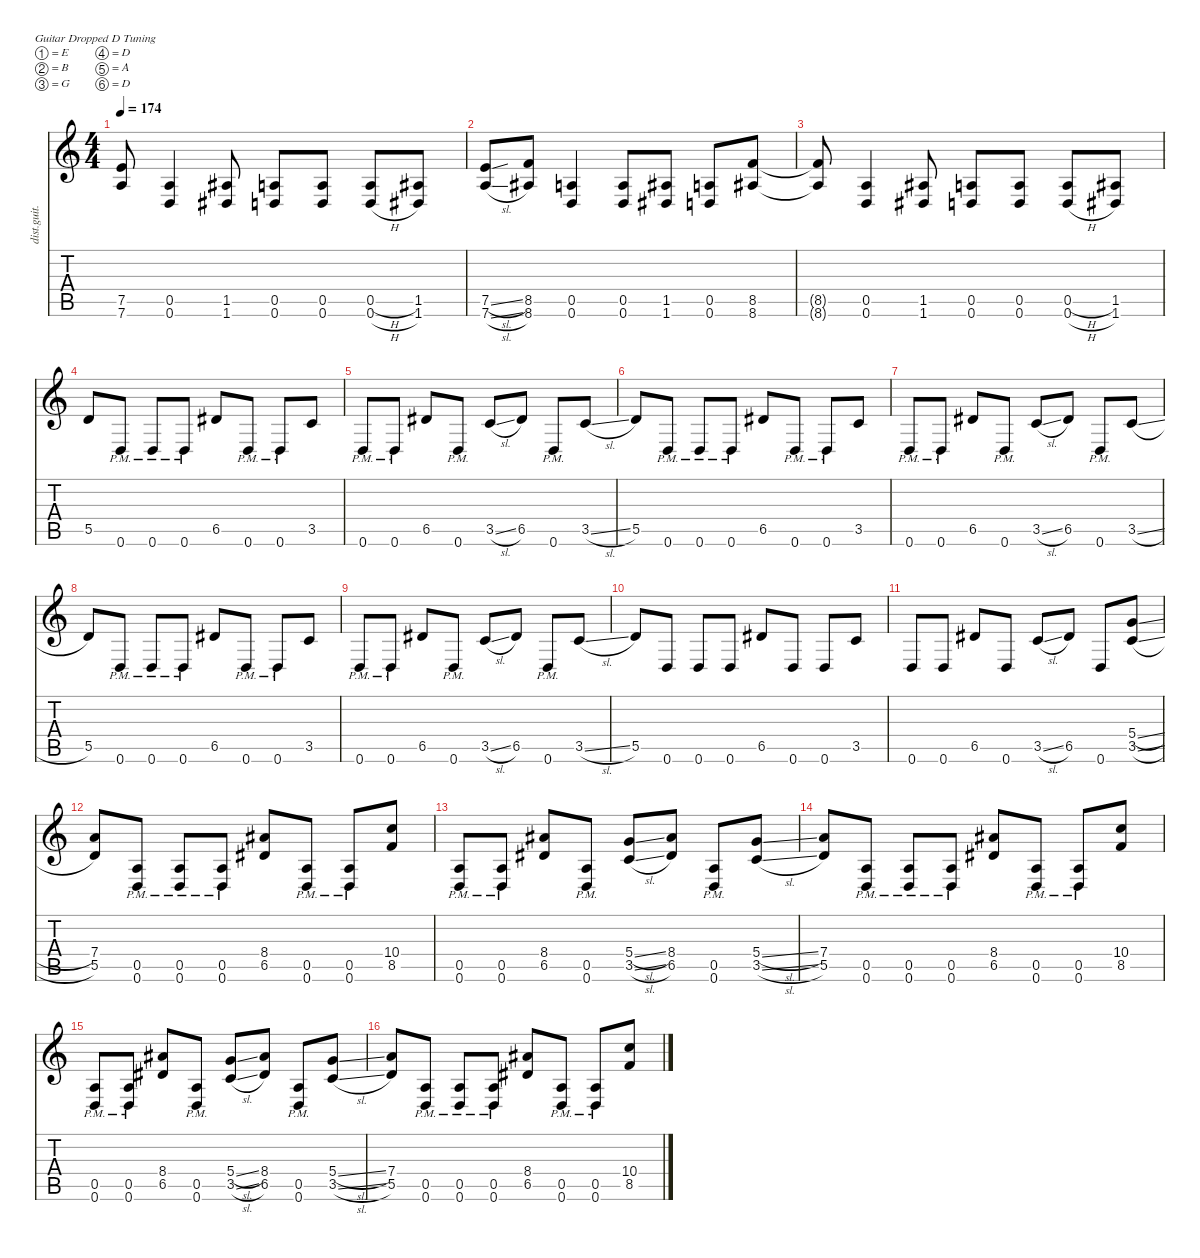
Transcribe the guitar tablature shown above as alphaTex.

\defaultSystemsLayout 4
\hideDynamics
\bracketExtendMode nobrackets
\track ("Дорожка 1" "dist.guit.") {instrument distortionguitar}
\staff {score tabs}
\tuning (E4 B3 G3 D3 A2 D2)
\ts (4 4)
\tempo 174
\clef g2
\ks c
(7.5 7.6).8{dy f beam Up} (0.5 0.6).4{beam Up} (1.5{acc #} 1.6{acc #}).8{beam Up} (0.5 0.6).8{beam Up} (0.5 0.6).8{beam Up} (0.5{h} 0.6{h}).8{beam Up} (1.5{acc #} 1.6{acc #}).8{beam Up} |
(7.5{sl} 7.6{sl}).8{beam Up} (8.5 8.6{acc #}).8{beam Up} (0.5 0.6).4{beam Up} (0.5 0.6).8{beam Up} (1.5{acc #} 1.6{acc #}).8{beam Up} (0.5 0.6).8{beam Up} (8.5 8.6{acc #}).8{beam Up} |
(8.5{t} 8.6{t acc #}).8{beam Up} (0.5 0.6).4{beam Up} (1.5{acc #} 1.6{acc #}).8{beam Up} (0.5 0.6).8{beam Up} (0.5 0.6).8{beam Up} (0.5{h} 0.6{h}).8{beam Up} (1.5{acc #} 1.6{acc #}).8{beam Up} |
5.5.8{beam Up} 0.6{pm}.8{beam Up} 0.6{pm}.8{beam Up} 0.6{pm}.8{beam Up} 6.5{acc #}.8{beam Up} 0.6{pm}.8{beam Up} 0.6{pm}.8{beam Up} 3.5.8{beam Up} |
0.6{pm}.8{beam Up} 0.6{pm}.8{beam Up} 6.5{acc #}.8{beam Up} 0.6{pm}.8{beam Up} 3.5{sl}.8{beam Up} 6.5{acc #}.8{beam Up} 0.6{pm}.8{beam Up} 3.5{sl}.8{beam Up} |
5.5.8{beam Up} 0.6{pm}.8{beam Up} 0.6{pm}.8{beam Up} 0.6{pm}.8{beam Up} 6.5{acc #}.8{beam Up} 0.6{pm}.8{beam Up} 0.6{pm}.8{beam Up} 3.5.8{beam Up} |
0.6{pm}.8{beam Up} 0.6{pm}.8{beam Up} 6.5{acc #}.8{beam Up} 0.6{pm}.8{beam Up} 3.5{sl}.8{beam Up} 6.5{acc #}.8{beam Up} 0.6{pm}.8{beam Up} 3.5{sl}.8{beam Up} |
5.5.8{beam Up} 0.6{pm}.8{beam Up} 0.6{pm}.8{beam Up} 0.6{pm}.8{beam Up} 6.5{acc #}.8{beam Up} 0.6{pm}.8{beam Up} 0.6{pm}.8{beam Up} 3.5.8{beam Up} |
0.6{pm}.8{beam Up} 0.6{pm}.8{beam Up} 6.5{acc #}.8{beam Up} 0.6{pm}.8{beam Up} 3.5{sl}.8{beam Up} 6.5{acc #}.8{beam Up} 0.6{pm}.8{beam Up} 3.5{sl}.8{beam Up} |
5.5.8{beam Up} 0.6.8{beam Up} 0.6.8{beam Up} 0.6.8{beam Up} 6.5{acc #}.8{beam Up} 0.6.8{beam Up} 0.6.8{beam Up} 3.5.8{beam Up} |
0.6.8{beam Up} 0.6.8{beam Up} 6.5{acc #}.8{beam Up} 0.6.8{beam Up} 3.5{sl}.8{beam Up} 6.5{acc #}.8{beam Up} 0.6.8{beam Up} (5.4{sl} 3.5{sl}).8{beam Up} |
(7.4 5.5).8{beam Up} (0.5{pm} 0.6{pm}).8{beam Up} (0.5{pm} 0.6{pm}).8{beam Up} (0.5{pm} 0.6{pm}).8{beam Up} (8.4{acc #} 6.5{acc #}).8{beam Up} (0.5{pm} 0.6{pm}).8{beam Up} (0.5{pm} 0.6{pm}).8{beam Up} (10.4 8.5).8{beam Up} |
(0.5{pm} 0.6{pm}).8{beam Up} (0.5{pm} 0.6{pm}).8{beam Up} (8.4{acc #} 6.5{acc #}).8{beam Up} (0.5{pm} 0.6{pm}).8{beam Up} (5.4{sl} 3.5{sl}).8{beam Up} (8.4{acc #} 6.5{acc #}).8{beam Up} (0.5{pm} 0.6{pm}).8{beam Up} (5.4{sl} 3.5{sl}).8{beam Up} |
(7.4 5.5).8{beam Up} (0.5{pm} 0.6{pm}).8{beam Up} (0.5{pm} 0.6{pm}).8{beam Up} (0.5{pm} 0.6{pm}).8{beam Up} (8.4{acc #} 6.5{acc #}).8{beam Up} (0.5{pm} 0.6{pm}).8{beam Up} (0.5{pm} 0.6{pm}).8{beam Up} (10.4 8.5).8{beam Up} |
(0.5{pm} 0.6{pm}).8{beam Up} (0.5{pm} 0.6{pm}).8{beam Up} (8.4{acc #} 6.5{acc #}).8{beam Up} (0.5{pm} 0.6{pm}).8{beam Up} (5.4{sl} 3.5{sl}).8{beam Up} (8.4{acc #} 6.5{acc #}).8{beam Up} (0.5{pm} 0.6{pm}).8{beam Up} (5.4{sl} 3.5{sl}).8{beam Up} |
(7.4 5.5).8{beam Up} (0.5{pm} 0.6{pm}).8{beam Up} (0.5{pm} 0.6{pm}).8{beam Up} (0.5{pm} 0.6{pm}).8{beam Up} (8.4{acc #} 6.5{acc #}).8{beam Up} (0.5{pm} 0.6{pm}).8{beam Up} (0.5{pm} 0.6{pm}).8{beam Up} (10.4 8.5).8{beam Up}
